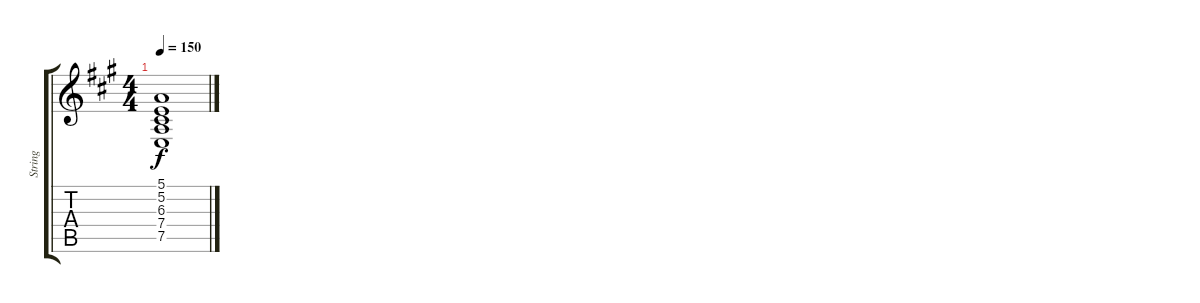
\track ("String" "String") {instrument stringensemble2}
\staff {score tabs}
\tuning (E4 B3 G3 D3 A2 E2) {hide}
\ts (4 4)
\tempo 150
\clef g2
\ks a
(5.1{t} 5.2{t} 6.3{t} 7.4{t} 7.5{t}).1{dy f}
